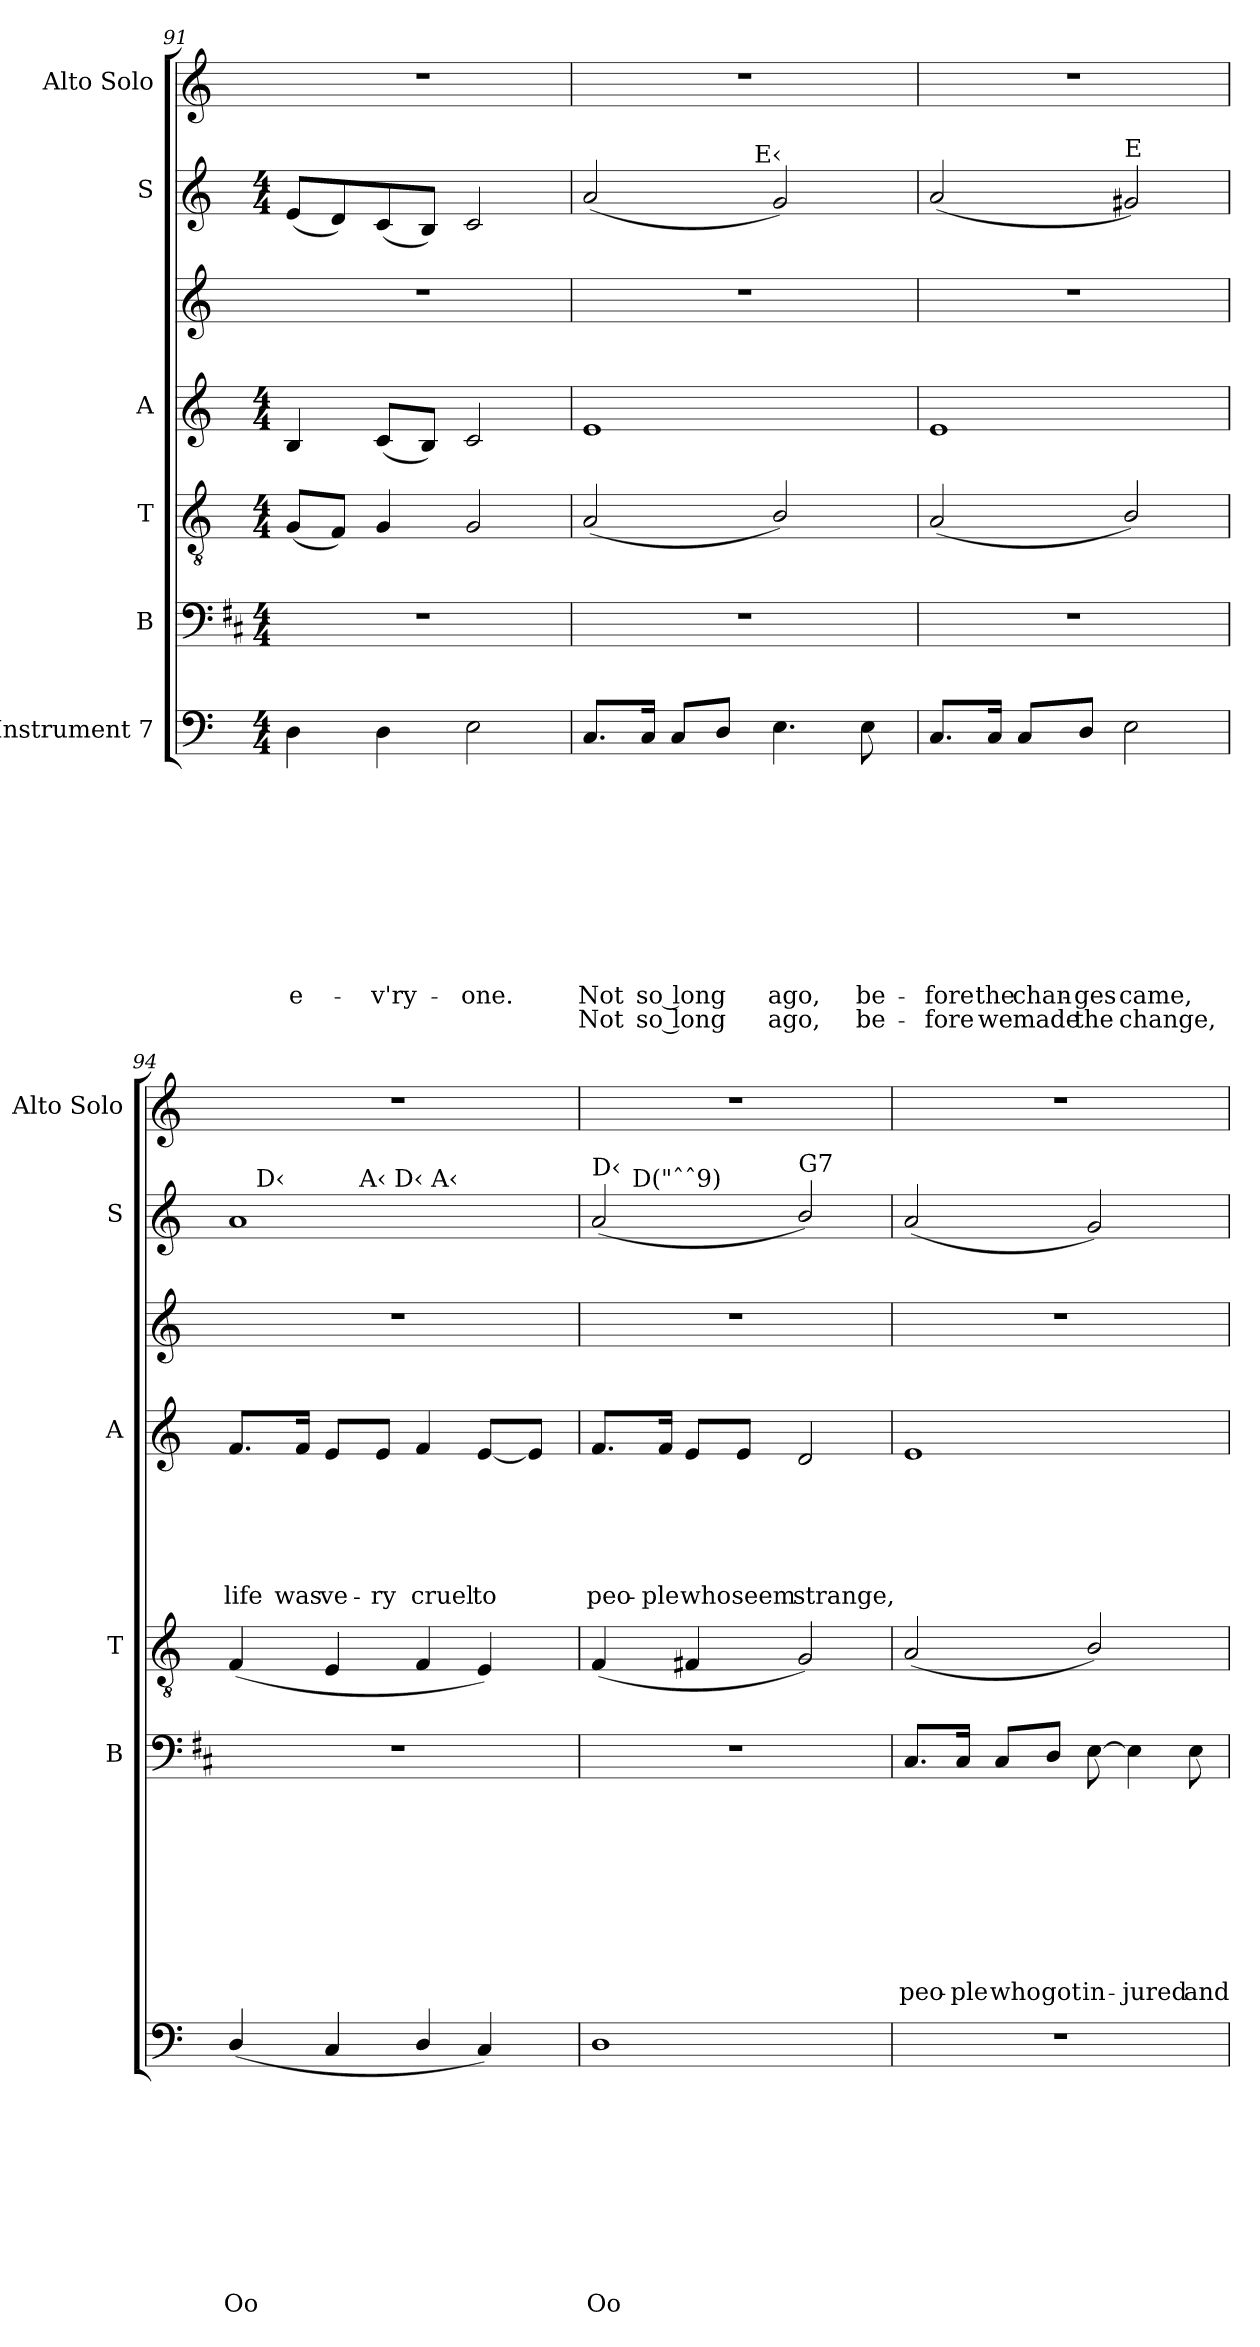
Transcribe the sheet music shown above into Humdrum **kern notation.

**kern	**text	**text	**text	**text	**text	**text	**text	**text	**text	**text	**text	**kern	**text	**text	**text	**text	**text	**text	**text	**text	**text	**kern	**kern	**text	**text	**text	**text	**text	**text	**kern	**kern	**kern
*part7	*part7	*part7	*part7	*part7	*part7	*part7	*part7	*part7	*part7	*part7	*part7	*part6	*part6	*part6	*part6	*part6	*part6	*part6	*part6	*part6	*part6	*part5	*part4	*part4	*part4	*part4	*part4	*part4	*part4	*part3	*part2	*part1
*staff7	*staff7	*staff7	*staff7	*staff7	*staff7	*staff7	*staff7	*staff7	*staff7	*staff7	*staff7	*staff6	*staff6	*staff6	*staff6	*staff6	*staff6	*staff6	*staff6	*staff6	*staff6	*staff5	*staff4	*staff4	*staff4	*staff4	*staff4	*staff4	*staff4	*staff3	*staff2	*staff1
*I"Instrument 7	*	*	*	*	*	*	*	*	*	*	*	*I"B	*	*	*	*	*	*	*	*	*	*I"T	*I"A	*	*	*	*	*	*	*	*I"S	*I"Alto Solo
*	*	*	*	*	*	*	*	*	*	*	*	*I'B	*	*	*	*	*	*	*	*	*	*I'T	*I'A	*	*	*	*	*	*	*	*I'S	*I'Alto Solo
*clefF4	*	*	*	*	*	*	*	*	*	*	*	*clefF4	*	*	*	*	*	*	*	*	*	*clefGv2	*clefG2	*	*	*	*	*	*	*clefG2	*clefG2	*clefG2
*k[]	*	*	*	*	*	*	*	*	*	*	*	*k[f#c#]	*	*	*	*	*	*	*	*	*	*k[]	*k[]	*	*	*	*	*	*	*k[]	*k[]	*k[]
*C:	*	*	*	*	*	*	*	*	*	*	*	*D:	*	*	*	*	*	*	*	*	*	*C:	*C:	*	*	*	*	*	*	*C:	*C:	*C:
*M4/4	*	*	*	*	*	*	*	*	*	*	*	*M4/4	*	*	*	*	*	*	*	*	*	*M4/4	*M4/4	*	*	*	*	*	*	*	*M4/4	*
=91	=91	=91	=91	=91	=91	=91	=91	=91	=91	=91	=91	=91	=91	=91	=91	=91	=91	=91	=91	=91	=91	=91	=91	=91	=91	=91	=91	=91	=91	=91	=91	=91
!	!	!	!	!	!	!	!	!	!	!LO:LY:b:rj	!	!	!	!	!	!	!	!	!	!	!	!	!	!	!	!	!	!	!	!	!	!
4D\	.	.	.	.	.	.	.	.	.	e-	.	1r	.	.	.	.	.	.	.	.	.	(<8G/L	4B/	.	.	.	.	.	.	1r	(<8e/L	1r
.	.	.	.	.	.	.	.	.	.	.	.	.	.	.	.	.	.	.	.	.	.	8F/J)	.	.	.	.	.	.	.	.	8d/)	.
!	!	!	!	!	!	!	!	!	!	!LO:LY:b	!	!	!	!	!	!	!	!	!	!	!	!	!	!	!	!	!	!	!	!	!	!
4D\	.	.	.	.	.	.	.	.	.	-v'ry-	.	.	.	.	.	.	.	.	.	.	.	4G/	(<8c/L	.	.	.	.	.	.	.	(<8c/	.
.	.	.	.	.	.	.	.	.	.	.	.	.	.	.	.	.	.	.	.	.	.	.	8B/J)	.	.	.	.	.	.	.	8B/J)	.
!	!	!	!	!	!	!	!	!	!	!LO:LY:b	!	!	!	!	!	!	!	!	!	!	!	!	!	!	!	!	!	!	!	!	!	!
2E\	.	.	.	.	.	.	.	.	.	-one.	.	.	.	.	.	.	.	.	.	.	.	2G/	2c/	.	.	.	.	.	.	.	2c/	.
!!LO:LB:g=z
=92	=92	=92	=92	=92	=92	=92	=92	=92	=92	=92	=92	=92	=92	=92	=92	=92	=92	=92	=92	=92	=92	=92	=92	=92	=92	=92	=92	=92	=92	=92	=92	=92
!	!	!	!	!	!	!	!	!	!	!	!	!	!	!	!	!	!	!	!	!	!	!	!	!	!	!	!	!	!	!	!LO:TX:a:i:t=("Oo" passages sung lighter than the text passages)	!
!	!	!	!	!	!	!	!	!	!	!	!	!	!	!	!	!	!	!	!	!	!	!	!	!	!	!	!	!	!	!	!LO:TX:a:t=A‹	!
!	!	!	!	!	!	!	!	!	!	!LO:LY:b:rj	!LO:LY:b:rj	!	!	!	!	!	!	!	!	!	!	!	!	!	!	!	!	!	!	!	!	!
*	*	*	*	*	*	*	*	*	*	*	*	*	*	*	*	*	*	*	*	*	*	*	*	*	*	*	*	*	*	*	*^	*
8.C/L	.	.	.	.	.	.	.	.	.	Not	Not	1r	.	.	.	.	.	.	.	.	.	(<2A/	1e	.	.	.	.	.	.	1r	(<2a/	4...ryy	1r
!	!	!	!	!	!	!	!	!	!	!LO:LY:b:rj	!LO:LY:b:rj	!	!	!	!	!	!	!	!	!	!	!	!	!	!	!	!	!	!	!	!	!	!
16C/Jk	.	.	.	.	.	.	.	.	.	so long	so long	.	.	.	.	.	.	.	.	.	.	.	.	.	.	.	.	.	.	.	.	.	.
8C/L	.	.	.	.	.	.	.	.	.	.	.	.	.	.	.	.	.	.	.	.	.	.	.	.	.	.	.	.	.	.	.	.	.
8D/J	.	.	.	.	.	.	.	.	.	.	.	.	.	.	.	.	.	.	.	.	.	.	.	.	.	.	.	.	.	.	.	.	.
!	!	!	!	!	!	!	!	!	!	!	!	!	!	!	!	!	!	!	!	!	!	!	!	!	!	!	!	!	!	!	!	!LO:TX:a:t=E‹	!
.	.	.	.	.	.	.	.	.	.	.	.	.	.	.	.	.	.	.	.	.	.	.	.	.	.	.	.	.	.	.	.	2ryy	.
!	!	!	!	!	!	!	!	!	!	!LO:LY:b	!LO:LY:b	!	!	!	!	!	!	!	!	!	!	!	!	!	!	!	!	!	!	!	!	!	!
4.E\	.	.	.	.	.	.	.	.	.	ago,	ago,	.	.	.	.	.	.	.	.	.	.	2B/)	.	.	.	.	.	.	.	.	2g/)	.	.
!	!	!	!	!	!	!	!	!	!	!LO:LY:b	!LO:LY:b	!	!	!	!	!	!	!	!	!	!	!	!	!	!	!	!	!	!	!	!	!	!
8E\	.	.	.	.	.	.	.	.	.	be-	be-	.	.	.	.	.	.	.	.	.	.	.	.	.	.	.	.	.	.	.	.	.	.
.	.	.	.	.	.	.	.	.	.	.	.	.	.	.	.	.	.	.	.	.	.	.	.	.	.	.	.	.	.	.	.	32ryy	.
=93	=93	=93	=93	=93	=93	=93	=93	=93	=93	=93	=93	=93	=93	=93	=93	=93	=93	=93	=93	=93	=93	=93	=93	=93	=93	=93	=93	=93	=93	=93	=93	=93	=93
!	!	!	!	!	!	!	!	!	!	!	!	!	!	!	!	!	!	!	!	!	!	!	!	!	!	!	!	!	!	!	!LO:TX:a:t=A‹	!	!
!	!	!	!	!	!	!	!	!	!	!LO:LY:b	!LO:LY:b	!	!	!	!	!	!	!	!	!	!	!	!	!	!	!	!	!	!	!	!	!	!
*	*	*	*	*	*	*	*	*	*	*	*	*	*	*	*	*	*	*	*	*	*	*	*	*	*	*	*	*	*	*	*v	*v	*
8.C/L	.	.	.	.	.	.	.	.	.	-fore	-fore	1r	.	.	.	.	.	.	.	.	.	(<2A/	1e	.	.	.	.	.	.	1r	(<2a/	1r
!	!	!	!	!	!	!	!	!	!	!LO:LY:b	!LO:LY:b	!	!	!	!	!	!	!	!	!	!	!	!	!	!	!	!	!	!	!	!	!
16C/Jk	.	.	.	.	.	.	.	.	.	the	we	.	.	.	.	.	.	.	.	.	.	.	.	.	.	.	.	.	.	.	.	.
!	!	!	!	!	!	!	!	!	!	!LO:LY:b	!LO:LY:b	!	!	!	!	!	!	!	!	!	!	!	!	!	!	!	!	!	!	!	!	!
8C/L	.	.	.	.	.	.	.	.	.	chan-	made	.	.	.	.	.	.	.	.	.	.	.	.	.	.	.	.	.	.	.	.	.
!	!	!	!	!	!	!	!	!	!	!LO:LY:b:rj	!LO:LY:b:rj	!	!	!	!	!	!	!	!	!	!	!	!	!	!	!	!	!	!	!	!	!
8D/J	.	.	.	.	.	.	.	.	.	-ges	the	.	.	.	.	.	.	.	.	.	.	.	.	.	.	.	.	.	.	.	.	.
!	!	!	!	!	!	!	!	!	!	!	!	!	!	!	!	!	!	!	!	!	!	!	!	!	!	!	!	!	!	!	!LO:TX:a:t=E	!
!	!	!	!	!	!	!	!	!	!	!LO:LY:b	!LO:LY:b	!	!	!	!	!	!	!	!	!	!	!	!	!	!	!	!	!	!	!	!	!
2E\	.	.	.	.	.	.	.	.	.	came,	change,	.	.	.	.	.	.	.	.	.	.	2B/)	.	.	.	.	.	.	.	.	2g#X/)	.
=94	=94	=94	=94	=94	=94	=94	=94	=94	=94	=94	=94	=94	=94	=94	=94	=94	=94	=94	=94	=94	=94	=94	=94	=94	=94	=94	=94	=94	=94	=94	=94	=94
!	!	!	!	!	!	!	!	!	!	!LO:LY:b	!	!	!	!	!	!	!	!	!	!	!	!	!	!	!	!	!	!	!LO:LY:b	!	!	!
*	*	*	*	*	*	*	*	*	*	*	*	*	*	*	*	*	*	*	*	*	*	*	*	*	*	*	*	*	*	*	*^	*
*	*	*	*	*	*	*	*	*	*	*	*	*	*	*	*	*	*	*	*	*	*	*	*	*	*	*	*	*	*	*	*	*^	*
(<4D/	.	.	.	.	.	.	.	.	.	Oo	.	1r	.	.	.	.	.	.	.	.	.	(<4F/	8.f/L	.	.	.	.	.	life	1r	1a	16ryy	4ryy	1r
!	!	!	!	!	!	!	!	!	!	!	!	!	!	!	!	!	!	!	!	!	!	!	!	!	!	!	!	!	!	!	!	!LO:TX:a:t=D‹	!	!
.	.	.	.	.	.	.	.	.	.	.	.	.	.	.	.	.	.	.	.	.	.	.	.	.	.	.	.	.	.	.	.	2...ryy	.	.
!	!	!	!	!	!	!	!	!	!	!	!	!	!	!	!	!	!	!	!	!	!	!	!	!	!	!	!	!	!LO:LY:b	!	!	!	!	!
.	.	.	.	.	.	.	.	.	.	.	.	.	.	.	.	.	.	.	.	.	.	.	16f/Jk	.	.	.	.	.	was	.	.	.	.	.
!	!	!	!	!	!	!	!	!	!	!	!	!	!	!	!	!	!	!	!	!	!	!	!	!	!	!	!	!	!LO:LY:b	!	!	!	!	!
4C/	.	.	.	.	.	.	.	.	.	.	.	.	.	.	.	.	.	.	.	.	.	4E/	8e/L	.	.	.	.	.	ve-	.	.	.	16.ryy	.
!	!	!	!	!	!	!	!	!	!	!	!	!	!	!	!	!	!	!	!	!	!	!	!	!	!	!	!	!	!	!	!	!	!LO:TX:a:t=A‹ D‹ A‹	!
.	.	.	.	.	.	.	.	.	.	.	.	.	.	.	.	.	.	.	.	.	.	.	.	.	.	.	.	.	.	.	.	.	2ryy	.
!	!	!	!	!	!	!	!	!	!	!	!	!	!	!	!	!	!	!	!	!	!	!	!	!	!	!	!	!	!LO:LY:b	!	!	!	!	!
.	.	.	.	.	.	.	.	.	.	.	.	.	.	.	.	.	.	.	.	.	.	.	8e/J	.	.	.	.	.	-ry	.	.	.	.	.
!	!	!	!	!	!	!	!	!	!	!	!	!	!	!	!	!	!	!	!	!	!	!	!	!	!	!	!	!	!LO:LY:b	!	!	!	!	!
4D/	.	.	.	.	.	.	.	.	.	.	.	.	.	.	.	.	.	.	.	.	.	4F/	4f/	.	.	.	.	.	cruel	.	.	.	.	.
!	!	!	!	!	!	!	!	!	!	!	!	!	!	!	!	!	!	!	!	!	!	!	!	!	!	!	!	!	!LO:LY:b:rj	!	!	!	!	!
4C/)	.	.	.	.	.	.	.	.	.	.	.	.	.	.	.	.	.	.	.	.	.	4E/)	[<8e/L	.	.	.	.	.	to	.	.	.	.	.
.	.	.	.	.	.	.	.	.	.	.	.	.	.	.	.	.	.	.	.	.	.	.	.	.	.	.	.	.	.	.	.	.	8ryy	.
.	.	.	.	.	.	.	.	.	.	.	.	.	.	.	.	.	.	.	.	.	.	.	8e/J]	.	.	.	.	.	.	.	.	.	.	.
.	.	.	.	.	.	.	.	.	.	.	.	.	.	.	.	.	.	.	.	.	.	.	.	.	.	.	.	.	.	.	.	.	32ryy	.
=95	=95	=95	=95	=95	=95	=95	=95	=95	=95	=95	=95	=95	=95	=95	=95	=95	=95	=95	=95	=95	=95	=95	=95	=95	=95	=95	=95	=95	=95	=95	=95	=95	=95	=95
!	!	!	!	!	!	!	!	!	!	!	!	!	!	!	!	!	!	!	!	!	!	!	!	!	!	!	!	!	!	!	!LO:TX:a:t=D‹	!	!	!
!	!	!	!	!	!	!	!	!	!	!LO:LY:b	!	!	!	!	!	!	!	!	!	!	!	!	!	!	!	!	!	!	!LO:LY:b	!	!	!	!	!
*	*	*	*	*	*	*	*	*	*	*	*	*	*	*	*	*	*	*	*	*	*	*	*	*	*	*	*	*	*	*	*	*v	*v	*
1D	.	.	.	.	.	.	.	.	.	Oo	.	1r	.	.	.	.	.	.	.	.	.	(<4F/	8.f/L	.	.	.	.	.	peo-	1r	(<2a/	8ryy	1r
!	!	!	!	!	!	!	!	!	!	!	!	!	!	!	!	!	!	!	!	!	!	!	!	!	!	!	!	!	!	!	!	!LO:TX:a:t=D("ˆˆ9)	!
.	.	.	.	.	.	.	.	.	.	.	.	.	.	.	.	.	.	.	.	.	.	.	.	.	.	.	.	.	.	.	.	2..ryy	.
!	!	!	!	!	!	!	!	!	!	!	!	!	!	!	!	!	!	!	!	!	!	!	!	!	!	!	!	!	!LO:LY:b	!	!	!	!
.	.	.	.	.	.	.	.	.	.	.	.	.	.	.	.	.	.	.	.	.	.	.	16f/Jk	.	.	.	.	.	-ple	.	.	.	.
!	!	!	!	!	!	!	!	!	!	!	!	!	!	!	!	!	!	!	!	!	!	!	!	!	!	!	!	!	!LO:LY:b	!	!	!	!
.	.	.	.	.	.	.	.	.	.	.	.	.	.	.	.	.	.	.	.	.	.	4F#X/	8e/L	.	.	.	.	.	who	.	.	.	.
!	!	!	!	!	!	!	!	!	!	!	!	!	!	!	!	!	!	!	!	!	!	!	!	!	!	!	!	!	!LO:LY:b	!	!	!	!
.	.	.	.	.	.	.	.	.	.	.	.	.	.	.	.	.	.	.	.	.	.	.	8e/J	.	.	.	.	.	seem	.	.	.	.
!	!	!	!	!	!	!	!	!	!	!	!	!	!	!	!	!	!	!	!	!	!	!	!	!	!	!	!	!	!	!	!LO:TX:a:t=G7	!	!
!	!	!	!	!	!	!	!	!	!	!	!	!	!	!	!	!	!	!	!	!	!	!	!	!	!	!	!	!	!LO:LY:b	!	!	!	!
.	.	.	.	.	.	.	.	.	.	.	.	.	.	.	.	.	.	.	.	.	.	2G/)	2d/	.	.	.	.	.	strange,	.	2b/)	.	.
*	*	*	*	*	*	*	*	*	*	*	*	*	*	*	*	*	*	*	*	*	*	*	*	*	*	*	*	*	*	*	*v	*v	*
!!LO:PB:g=z
=96	=96	=96	=96	=96	=96	=96	=96	=96	=96	=96	=96	=96	=96	=96	=96	=96	=96	=96	=96	=96	=96	=96	=96	=96	=96	=96	=96	=96	=96	=96	=96	=96
*	*	*	*	*	*	*	*	*	*	*	*	*k[]	*	*	*	*	*	*	*	*	*	*	*	*	*	*	*	*	*	*	*	*
*	*	*	*	*	*	*	*	*	*	*	*	*C:	*	*	*	*	*	*	*	*	*	*	*	*	*	*	*	*	*	*	*	*
*	*	*	*	*	*	*	*	*	*	*	*	*	*	*	*	*	*	*	*	*	*	*	*	*	*	*	*	*	*	*	*^	*
!	!	!	!	!	!	!	!	!	!	!	!	!	!	!	!	!	!	!	!	!	!LO:LY:b	!	!	!	!	!	!	!	!	!	!	!	!
*	*	*	*	*	*	*	*	*	*	*	*	*	*	*	*	*	*	*	*	*	*	*	*	*	*	*	*	*	*	*	*v	*v	*
1r	.	.	.	.	.	.	.	.	.	.	.	8.C/L	.	.	.	.	.	.	.	.	peo-	(<2A/	1e	.	.	.	.	.	.	1r	(<2a/	1r
!	!	!	!	!	!	!	!	!	!	!	!	!	!	!	!	!	!	!	!	!	!LO:LY:b	!	!	!	!	!	!	!	!	!	!	!
.	.	.	.	.	.	.	.	.	.	.	.	16C/Jk	.	.	.	.	.	.	.	.	-ple	.	.	.	.	.	.	.	.	.	.	.
!	!	!	!	!	!	!	!	!	!	!	!	!	!	!	!	!	!	!	!	!	!LO:LY:b	!	!	!	!	!	!	!	!	!	!	!
.	.	.	.	.	.	.	.	.	.	.	.	8C/L	.	.	.	.	.	.	.	.	who	.	.	.	.	.	.	.	.	.	.	.
!	!	!	!	!	!	!	!	!	!	!	!	!	!	!	!	!	!	!	!	!	!LO:LY:b	!	!	!	!	!	!	!	!	!	!	!
.	.	.	.	.	.	.	.	.	.	.	.	8D/J	.	.	.	.	.	.	.	.	got	.	.	.	.	.	.	.	.	.	.	.
!	!	!	!	!	!	!	!	!	!	!	!	!	!	!	!	!	!	!	!	!	!LO:LY:b	!	!	!	!	!	!	!	!	!	!	!
.	.	.	.	.	.	.	.	.	.	.	.	[>8E\	.	.	.	.	.	.	.	.	in-	2B/)	.	.	.	.	.	.	.	.	2g/)	.
!	!	!	!	!	!	!	!	!	!	!	!	!	!	!	!	!	!	!	!	!	!LO:LY:b	!	!	!	!	!	!	!	!	!	!	!
.	.	.	.	.	.	.	.	.	.	.	.	4E\]	.	.	.	.	.	.	.	.	-jured	.	.	.	.	.	.	.	.	.	.	.
!	!	!	!	!	!	!	!	!	!	!	!	!	!	!	!	!	!	!	!	!	!LO:LY:b	!	!	!	!	!	!	!	!	!	!	!
.	.	.	.	.	.	.	.	.	.	.	.	8E\	.	.	.	.	.	.	.	.	and	.	.	.	.	.	.	.	.	.	.	.
=	=	=	=	=	=	=	=	=	=	=	=	=	=	=	=	=	=	=	=	=	=	=	=	=	=	=	=	=	=	=	=	=
*-	*-	*-	*-	*-	*-	*-	*-	*-	*-	*-	*-	*-	*-	*-	*-	*-	*-	*-	*-	*-	*-	*-	*-	*-	*-	*-	*-	*-	*-	*-	*-	*-
